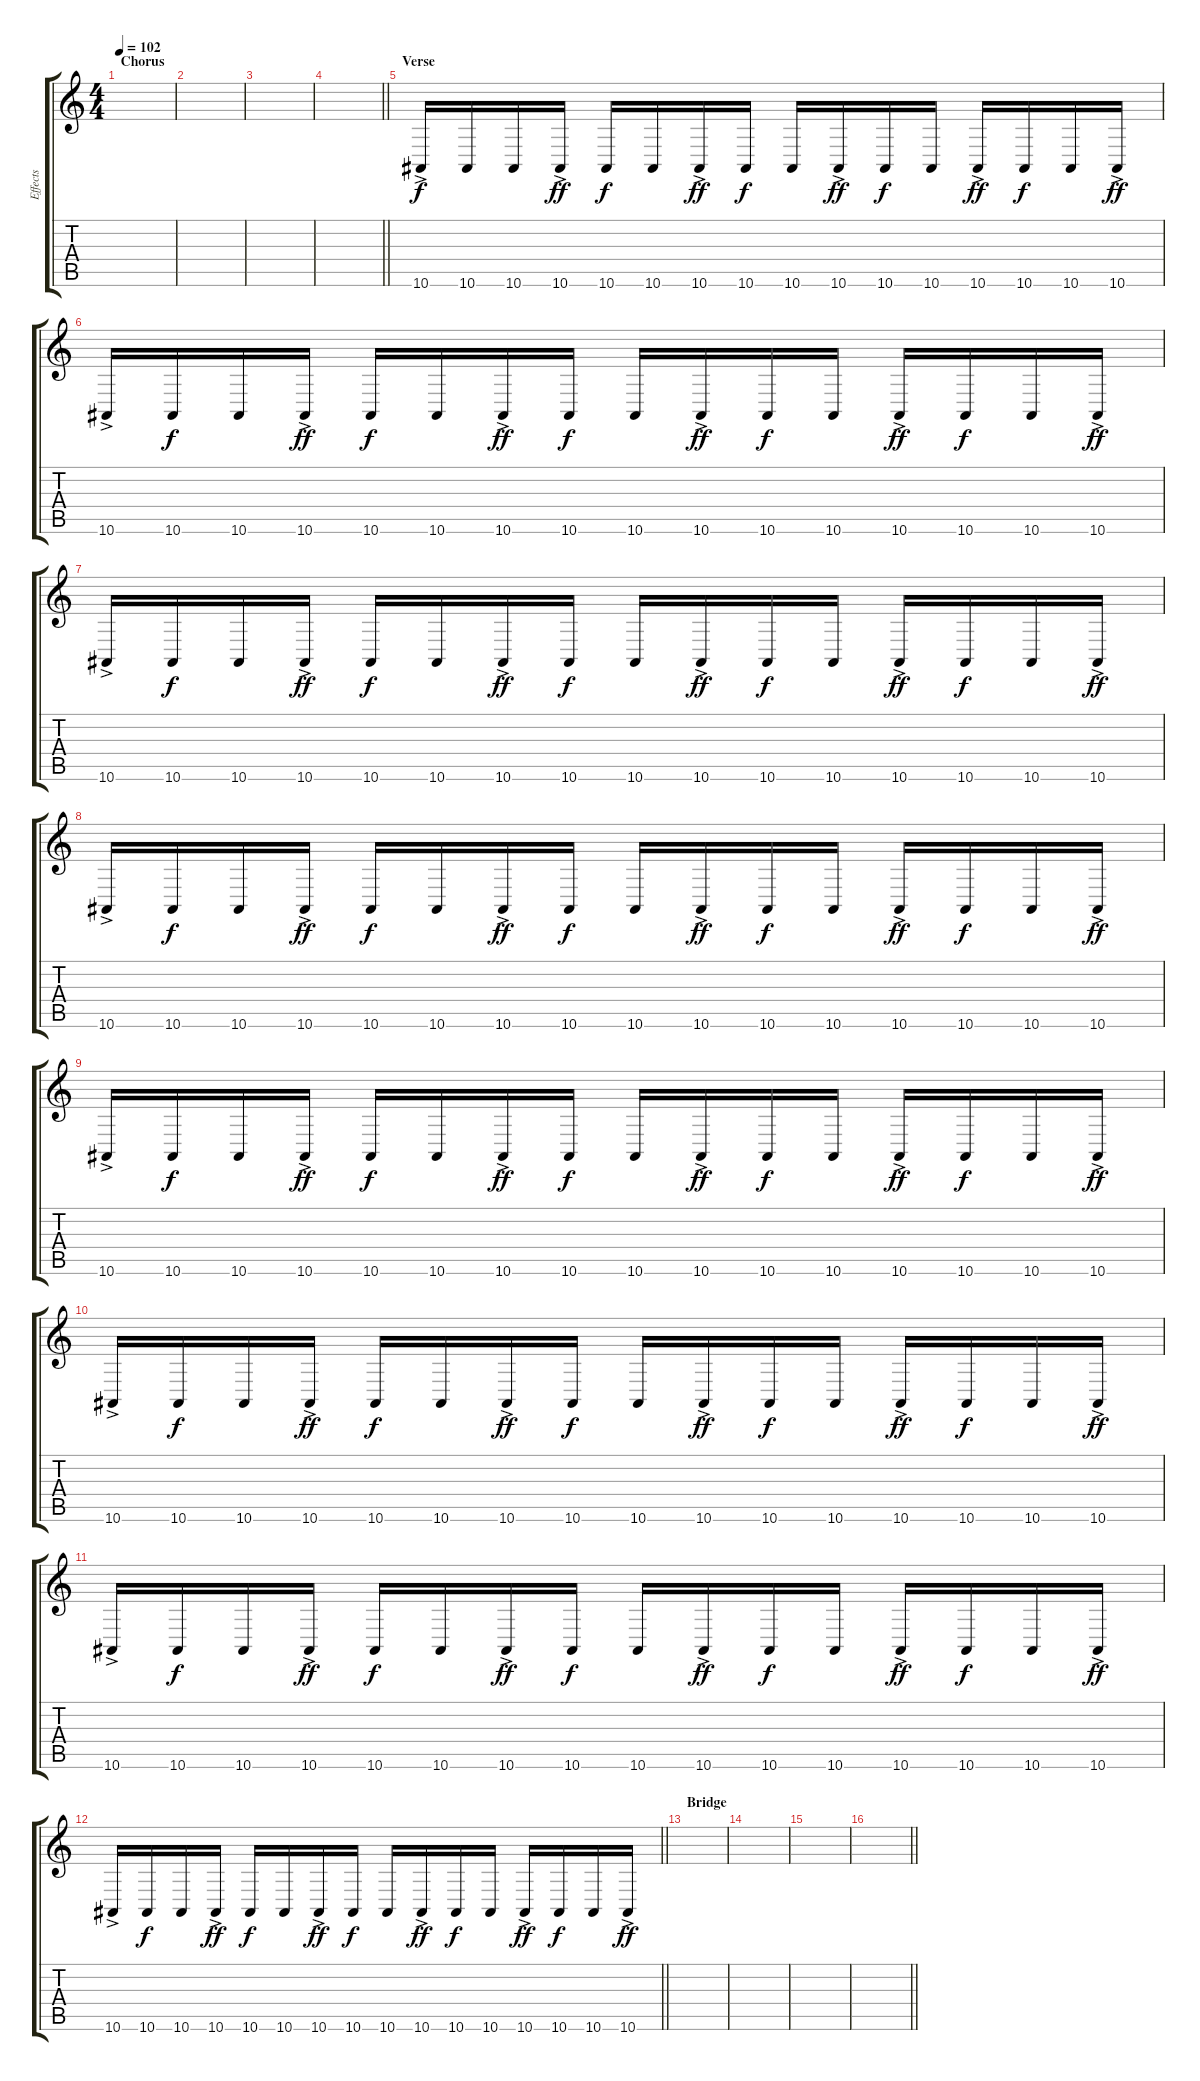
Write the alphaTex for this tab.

\track ("Effects" "Effects") {instrument pad3polysynth}
\staff {score tabs}
\tuning (D4 A3 F3 C3 G2 C2) {hide}
\ts (4 4)
\section ("" "Chorus")
\tempo 102
\clef g2
\ks c
|
|
|
\barLineRight lightlight
|
\section ("" "Verse")
10.6{ac}.16 10.6.16{dy f} 10.6.16 10.6{ac}.16{dy ff} 10.6.16{dy f} 10.6.16 10.6{ac}.16{dy ff} 10.6.16{dy f} 10.6.16 10.6{ac}.16{dy ff} 10.6.16{dy f} 10.6.16 10.6{ac}.16{dy ff} 10.6.16{dy f} 10.6.16 10.6{ac}.16{dy ff} |
10.6{ac}.16 10.6.16{dy f} 10.6.16 10.6{ac}.16{dy ff} 10.6.16{dy f} 10.6.16 10.6{ac}.16{dy ff} 10.6.16{dy f} 10.6.16 10.6{ac}.16{dy ff} 10.6.16{dy f} 10.6.16 10.6{ac}.16{dy ff} 10.6.16{dy f} 10.6.16 10.6{ac}.16{dy ff} |
10.6{ac}.16 10.6.16{dy f} 10.6.16 10.6{ac}.16{dy ff} 10.6.16{dy f} 10.6.16 10.6{ac}.16{dy ff} 10.6.16{dy f} 10.6.16 10.6{ac}.16{dy ff} 10.6.16{dy f} 10.6.16 10.6{ac}.16{dy ff} 10.6.16{dy f} 10.6.16 10.6{ac}.16{dy ff} |
10.6{ac}.16 10.6.16{dy f} 10.6.16 10.6{ac}.16{dy ff} 10.6.16{dy f} 10.6.16 10.6{ac}.16{dy ff} 10.6.16{dy f} 10.6.16 10.6{ac}.16{dy ff} 10.6.16{dy f} 10.6.16 10.6{ac}.16{dy ff} 10.6.16{dy f} 10.6.16 10.6{ac}.16{dy ff} |
10.6{ac}.16 10.6.16{dy f} 10.6.16 10.6{ac}.16{dy ff} 10.6.16{dy f} 10.6.16 10.6{ac}.16{dy ff} 10.6.16{dy f} 10.6.16 10.6{ac}.16{dy ff} 10.6.16{dy f} 10.6.16 10.6{ac}.16{dy ff} 10.6.16{dy f} 10.6.16 10.6{ac}.16{dy ff} |
10.6{ac}.16 10.6.16{dy f} 10.6.16 10.6{ac}.16{dy ff} 10.6.16{dy f} 10.6.16 10.6{ac}.16{dy ff} 10.6.16{dy f} 10.6.16 10.6{ac}.16{dy ff} 10.6.16{dy f} 10.6.16 10.6{ac}.16{dy ff} 10.6.16{dy f} 10.6.16 10.6{ac}.16{dy ff} |
10.6{ac}.16 10.6.16{dy f} 10.6.16 10.6{ac}.16{dy ff} 10.6.16{dy f} 10.6.16 10.6{ac}.16{dy ff} 10.6.16{dy f} 10.6.16 10.6{ac}.16{dy ff} 10.6.16{dy f} 10.6.16 10.6{ac}.16{dy ff} 10.6.16{dy f} 10.6.16 10.6{ac}.16{dy ff} |
\barLineRight lightlight
10.6{ac}.16 10.6.16{dy f} 10.6.16 10.6{ac}.16{dy ff} 10.6.16{dy f} 10.6.16 10.6{ac}.16{dy ff} 10.6.16{dy f} 10.6.16 10.6{ac}.16{dy ff} 10.6.16{dy f} 10.6.16 10.6{ac}.16{dy ff} 10.6.16{dy f} 10.6.16 10.6{ac}.16{dy ff} |
\section ("" "Bridge")
|
|
|
\barLineRight lightlight
